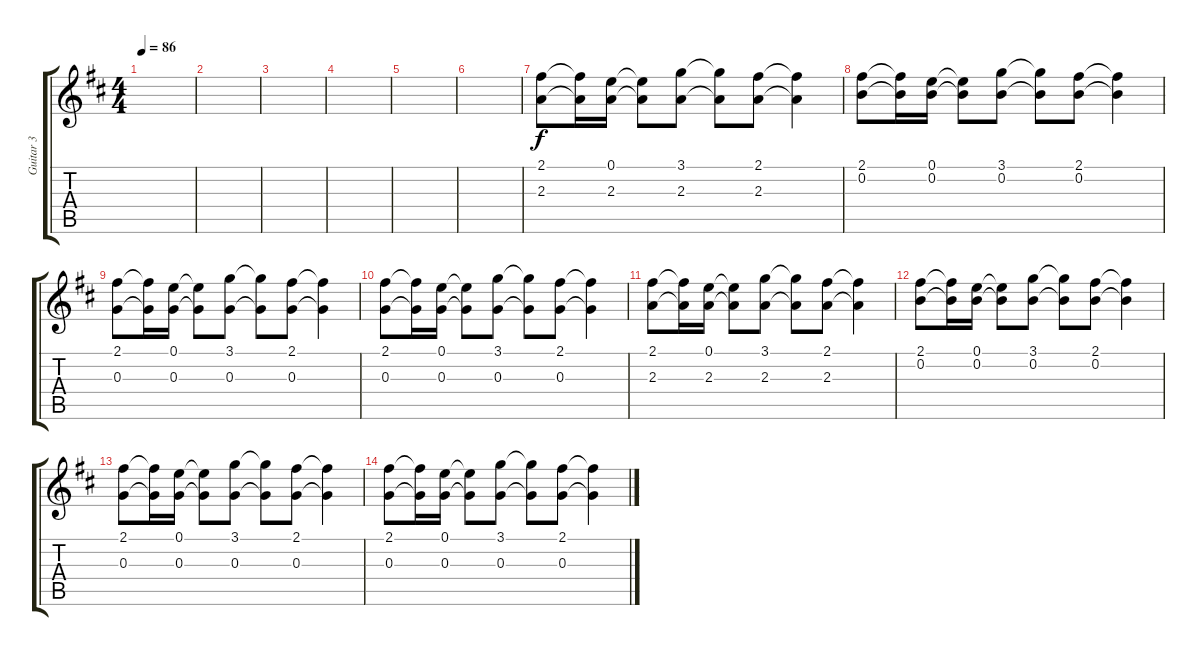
\track ("Guitar 3" "Guitar 3") {instrument distortionguitar}
\staff {score tabs}
\tuning (E4 B3 G3 D3 A2 E2) {hide}
\ts (4 4)
\tempo 86
\clef g2
\ks d
|
|
|
|
|
|
(2.1 2.3).8 (2.1{t} 2.3{t}).16 (0.1 2.3).16 (0.1{t} 2.3{t}).8 (3.1 2.3).8 (3.1{t} 2.3{t}).8 (2.1 2.3).8 (2.1{t} 2.3{t}).4 |
(2.1 0.2).8 (2.1{t} 0.2{t}).16 (0.1 0.2).16 (0.1{t} 0.2{t}).8 (3.1 0.2).8 (3.1{t} 0.2{t}).8 (2.1 0.2).8 (2.1{t} 0.2{t}).4 |
(2.1 0.3).8 (2.1{t} 0.3{t}).16 (0.1 0.3).16 (0.1{t} 0.3{t}).8 (3.1 0.3).8 (3.1{t} 0.3{t}).8 (2.1 0.3).8 (2.1{t} 0.3{t}).4 |
(2.1 0.3).8 (2.1{t} 0.3{t}).16 (0.1 0.3).16 (0.1{t} 0.3{t}).8 (3.1 0.3).8 (3.1{t} 0.3{t}).8 (2.1 0.3).8 (2.1{t} 0.3{t}).4 |
(2.1 2.3).8 (2.1{t} 2.3{t}).16 (0.1 2.3).16 (0.1{t} 2.3{t}).8 (3.1 2.3).8 (3.1{t} 2.3{t}).8 (2.1 2.3).8 (2.1{t} 2.3{t}).4 |
(2.1 0.2).8 (2.1{t} 0.2{t}).16 (0.1 0.2).16 (0.1{t} 0.2{t}).8 (3.1 0.2).8 (3.1{t} 0.2{t}).8 (2.1 0.2).8 (2.1{t} 0.2{t}).4 |
(2.1 0.3).8 (2.1{t} 0.3{t}).16 (0.1 0.3).16 (0.1{t} 0.3{t}).8 (3.1 0.3).8 (3.1{t} 0.3{t}).8 (2.1 0.3).8 (2.1{t} 0.3{t}).4 |
(2.1 0.3).8 (2.1{t} 0.3{t}).16 (0.1 0.3).16 (0.1{t} 0.3{t}).8 (3.1 0.3).8 (3.1{t} 0.3{t}).8 (2.1 0.3).8 (2.1{t} 0.3{t}).4
